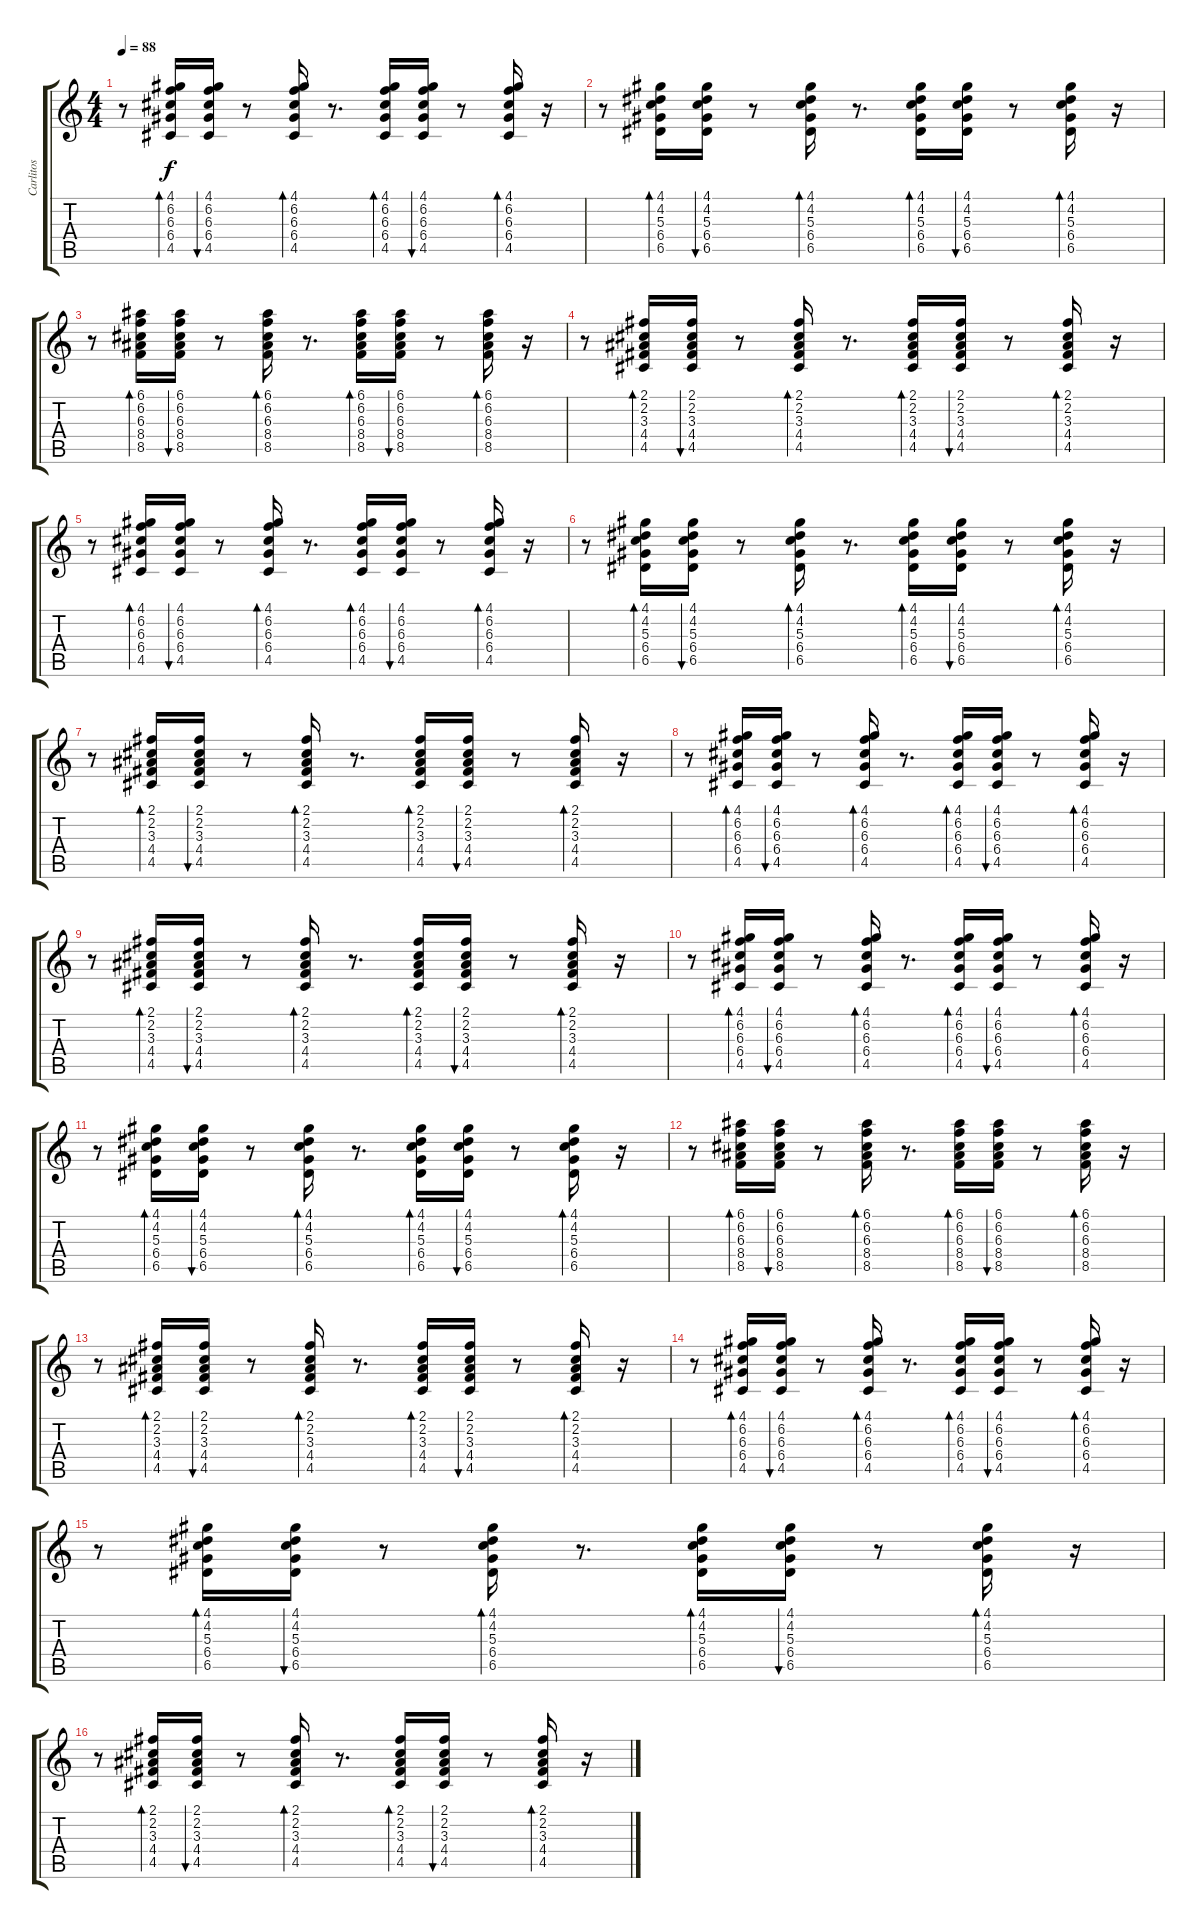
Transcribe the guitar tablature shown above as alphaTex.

\track ("Carlitos" "Carlitos") {instrument acousticguitarsteel}
\staff {score tabs}
\tuning (E4 B3 G3 D3 A2 E2) {hide}
\ts (4 4)
\tempo 88
\clef g2
\ks c
r.8{dy f} (4.1 6.2 6.3 6.4 4.5).16{bd 60} (4.1 6.2 6.3 6.4 4.5).16{bu 60} r.8 (4.1 6.2 6.3 6.4 4.5).16{bd 60} r.8{d} (4.1 6.2 6.3 6.4 4.5).16{bd 60} (4.1 6.2 6.3 6.4 4.5).16{bu 60} r.8 (4.1 6.2 6.3 6.4 4.5).16{bd 60} r.16 |
r.8 (4.1 4.2 5.3 6.4 6.5).16{bd 60} (4.1 4.2 5.3 6.4 6.5).16{bu 60} r.8 (4.1 4.2 5.3 6.4 6.5).16{bd 60} r.8{d} (4.1 4.2 5.3 6.4 6.5).16{bd 60} (4.1 4.2 5.3 6.4 6.5).16{bu 60} r.8 (4.1 4.2 5.3 6.4 6.5).16{bd 60} r.16 |
r.8 (6.1 6.2 6.3 8.4 8.5).16{bd 60} (6.1 6.2 6.3 8.4 8.5).16{bu 60} r.8 (6.1 6.2 6.3 8.4 8.5).16{bd 60} r.8{d} (6.1 6.2 6.3 8.4 8.5).16{bd 60} (6.1 6.2 6.3 8.4 8.5).16{bu 60} r.8 (6.1 6.2 6.3 8.4 8.5).16{bd 60} r.16 |
r.8 (2.1 2.2 3.3 4.4 4.5).16{bd 60} (2.1 2.2 3.3 4.4 4.5).16{bu 60} r.8 (2.1 2.2 3.3 4.4 4.5).16{bd 60} r.8{d} (2.1 2.2 3.3 4.4 4.5).16{bd 60} (2.1 2.2 3.3 4.4 4.5).16{bu 60} r.8 (2.1 2.2 3.3 4.4 4.5).16{bd 60} r.16 |
r.8 (4.1 6.2 6.3 6.4 4.5).16{bd 60} (4.1 6.2 6.3 6.4 4.5).16{bu 60} r.8 (4.1 6.2 6.3 6.4 4.5).16{bd 60} r.8{d} (4.1 6.2 6.3 6.4 4.5).16{bd 60} (4.1 6.2 6.3 6.4 4.5).16{bu 60} r.8 (4.1 6.2 6.3 6.4 4.5).16{bd 60} r.16 |
r.8 (4.1 4.2 5.3 6.4 6.5).16{bd 60} (4.1 4.2 5.3 6.4 6.5).16{bu 60} r.8 (4.1 4.2 5.3 6.4 6.5).16{bd 60} r.8{d} (4.1 4.2 5.3 6.4 6.5).16{bd 60} (4.1 4.2 5.3 6.4 6.5).16{bu 60} r.8 (4.1 4.2 5.3 6.4 6.5).16{bd 60} r.16 |
r.8 (2.1 2.2 3.3 4.4 4.5).16{bd 60} (2.1 2.2 3.3 4.4 4.5).16{bu 60} r.8 (2.1 2.2 3.3 4.4 4.5).16{bd 60} r.8{d} (2.1 2.2 3.3 4.4 4.5).16{bd 60} (2.1 2.2 3.3 4.4 4.5).16{bu 60} r.8 (2.1 2.2 3.3 4.4 4.5).16{bd 60} r.16 |
r.8 (4.1 6.2 6.3 6.4 4.5).16{bd 60} (4.1 6.2 6.3 6.4 4.5).16{bu 60} r.8 (4.1 6.2 6.3 6.4 4.5).16{bd 60} r.8{d} (4.1 6.2 6.3 6.4 4.5).16{bd 60} (4.1 6.2 6.3 6.4 4.5).16{bu 60} r.8 (4.1 6.2 6.3 6.4 4.5).16{bd 60} r.16 |
r.8 (2.1 2.2 3.3 4.4 4.5).16{bd 60} (2.1 2.2 3.3 4.4 4.5).16{bu 60} r.8 (2.1 2.2 3.3 4.4 4.5).16{bd 60} r.8{d} (2.1 2.2 3.3 4.4 4.5).16{bd 60} (2.1 2.2 3.3 4.4 4.5).16{bu 60} r.8 (2.1 2.2 3.3 4.4 4.5).16{bd 60} r.16 |
r.8 (4.1 6.2 6.3 6.4 4.5).16{bd 60} (4.1 6.2 6.3 6.4 4.5).16{bu 60} r.8 (4.1 6.2 6.3 6.4 4.5).16{bd 60} r.8{d} (4.1 6.2 6.3 6.4 4.5).16{bd 60} (4.1 6.2 6.3 6.4 4.5).16{bu 60} r.8 (4.1 6.2 6.3 6.4 4.5).16{bd 60} r.16 |
r.8 (4.1 4.2 5.3 6.4 6.5).16{bd 60} (4.1 4.2 5.3 6.4 6.5).16{bu 60} r.8 (4.1 4.2 5.3 6.4 6.5).16{bd 60} r.8{d} (4.1 4.2 5.3 6.4 6.5).16{bd 60} (4.1 4.2 5.3 6.4 6.5).16{bu 60} r.8 (4.1 4.2 5.3 6.4 6.5).16{bd 60} r.16 |
r.8 (6.1 6.2 6.3 8.4 8.5).16{bd 60} (6.1 6.2 6.3 8.4 8.5).16{bu 60} r.8 (6.1 6.2 6.3 8.4 8.5).16{bd 60} r.8{d} (6.1 6.2 6.3 8.4 8.5).16{bd 60} (6.1 6.2 6.3 8.4 8.5).16{bu 60} r.8 (6.1 6.2 6.3 8.4 8.5).16{bd 60} r.16 |
r.8 (2.1 2.2 3.3 4.4 4.5).16{bd 60} (2.1 2.2 3.3 4.4 4.5).16{bu 60} r.8 (2.1 2.2 3.3 4.4 4.5).16{bd 60} r.8{d} (2.1 2.2 3.3 4.4 4.5).16{bd 60} (2.1 2.2 3.3 4.4 4.5).16{bu 60} r.8 (2.1 2.2 3.3 4.4 4.5).16{bd 60} r.16 |
r.8 (4.1 6.2 6.3 6.4 4.5).16{bd 60} (4.1 6.2 6.3 6.4 4.5).16{bu 60} r.8 (4.1 6.2 6.3 6.4 4.5).16{bd 60} r.8{d} (4.1 6.2 6.3 6.4 4.5).16{bd 60} (4.1 6.2 6.3 6.4 4.5).16{bu 60} r.8 (4.1 6.2 6.3 6.4 4.5).16{bd 60} r.16 |
r.8 (4.1 4.2 5.3 6.4 6.5).16{bd 60} (4.1 4.2 5.3 6.4 6.5).16{bu 60} r.8 (4.1 4.2 5.3 6.4 6.5).16{bd 60} r.8{d} (4.1 4.2 5.3 6.4 6.5).16{bd 60} (4.1 4.2 5.3 6.4 6.5).16{bu 60} r.8 (4.1 4.2 5.3 6.4 6.5).16{bd 60} r.16 |
r.8 (2.1 2.2 3.3 4.4 4.5).16{bd 60} (2.1 2.2 3.3 4.4 4.5).16{bu 60} r.8 (2.1 2.2 3.3 4.4 4.5).16{bd 60} r.8{d} (2.1 2.2 3.3 4.4 4.5).16{bd 60} (2.1 2.2 3.3 4.4 4.5).16{bu 60} r.8 (2.1 2.2 3.3 4.4 4.5).16{bd 60} r.16
